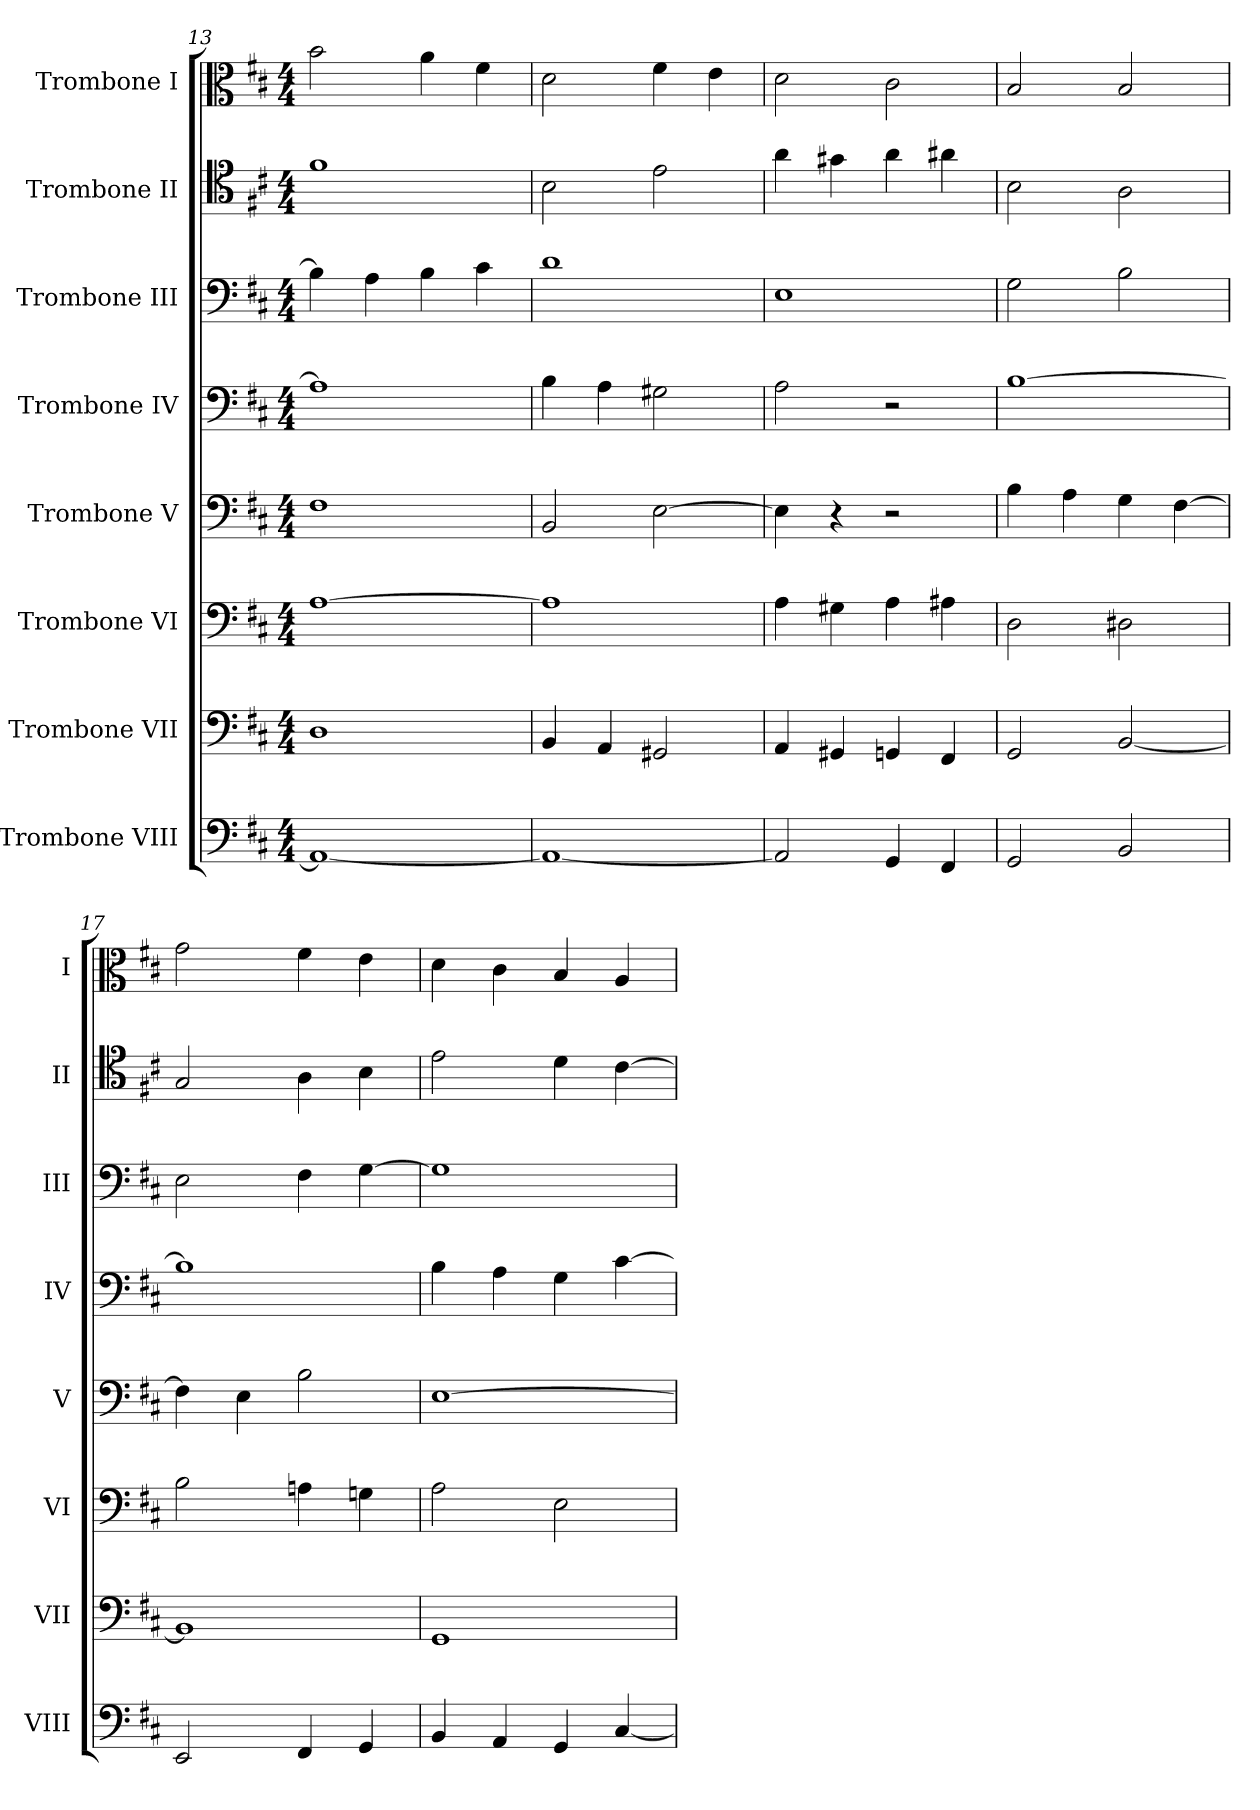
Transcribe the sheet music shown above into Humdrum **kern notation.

**kern	**kern	**kern	**kern	**kern	**kern	**kern	**kern
*part8	*part7	*part6	*part5	*part4	*part3	*part2	*part1
*staff8	*staff7	*staff6	*staff5	*staff4	*staff3	*staff2	*staff1
*I"Trombone VIII	*I"Trombone VII	*I"Trombone VI	*I"Trombone V	*I"Trombone IV	*I"Trombone III	*I"Trombone II	*I"Trombone I
*I'VIII	*I'VII	*I'VI	*I'V	*I'IV	*I'III	*I'II	*I'I
*clefF4	*clefF4	*clefF4	*clefF4	*clefF4	*clefF4	*clefC4	*clefC3
*k[f#c#]	*k[f#c#]	*k[f#c#]	*k[f#c#]	*k[f#c#]	*k[f#c#]	*k[f#c#]	*k[f#c#]
*M4/4	*M4/4	*M4/4	*M4/4	*M4/4	*M4/4	*M4/4	*M4/4
=13	=13	=13	=13	=13	=13	=13	=13
1AA_	1D	[1A	1F#	1A]	4B\]	1f#	2b\
.	.	.	.	.	4A\	.	.
.	.	.	.	.	4B\	.	4a\
.	.	.	.	.	4c#\	.	4f#\
=14	=14	=14	=14	=14	=14	=14	=14
*	*	*	*	*	*	*	*MM55
1AA_	4BB/	1A]	2BB/	4B\	1d	2B\	2d\
.	4AA/	.	.	4A\	.	.	.
.	2GG#X/	.	[2E\	2G#X\	.	2e\	4f#\
.	.	.	.	.	.	.	4e\
=15	=15	=15	=15	=15	=15	=15	=15
2AA/]	4AA/	4A\	4E\]	2A\	1E	4a\	2d\
.	4GG#X/	4G#X\	4r	.	.	4g#X\	.
4GG/	4GGn/	4A\	2r	2r	.	4a\	2c#\
4FF#/	4FF#/	4A#X\	.	.	.	4a#X\	.
!!LO:PB:g=z
=16	=16	=16	=16	=16	=16	=16	=16
2GG/	2GG/	2D\	4B\	[1B	2G\	2B\	2B/
.	.	.	4A\	.	.	.	.
2BB/	[2BB/	2D#X\	4G\	.	2B\	2A\	2B/
.	.	.	[4F#\	.	.	.	.
=17	=17	=17	=17	=17	=17	=17	=17
2EE/	1BB]	2B\	4F#\]	1B]	2E\	2G/	2g\
.	.	.	4E\	.	.	.	.
4FF#/	.	4Ani\	2B\	.	4F#\	4A\	4f#\
4GG/	.	4Gni\	.	.	[4G\	4B\	4e\
=18	=18	=18	=18	=18	=18	=18	=18
4BB/	1GG	2A\	[1E	4B\	1G]	2e\	4d\
4AA/	.	.	.	4A\	.	.	4c#\
4GG/	.	2E\	.	4G\	.	4d\	4B/
[4C#/	.	.	.	[4c#\	.	[4c#\	4A/
=	=	=	=	=	=	=	=
*-	*-	*-	*-	*-	*-	*-	*-
